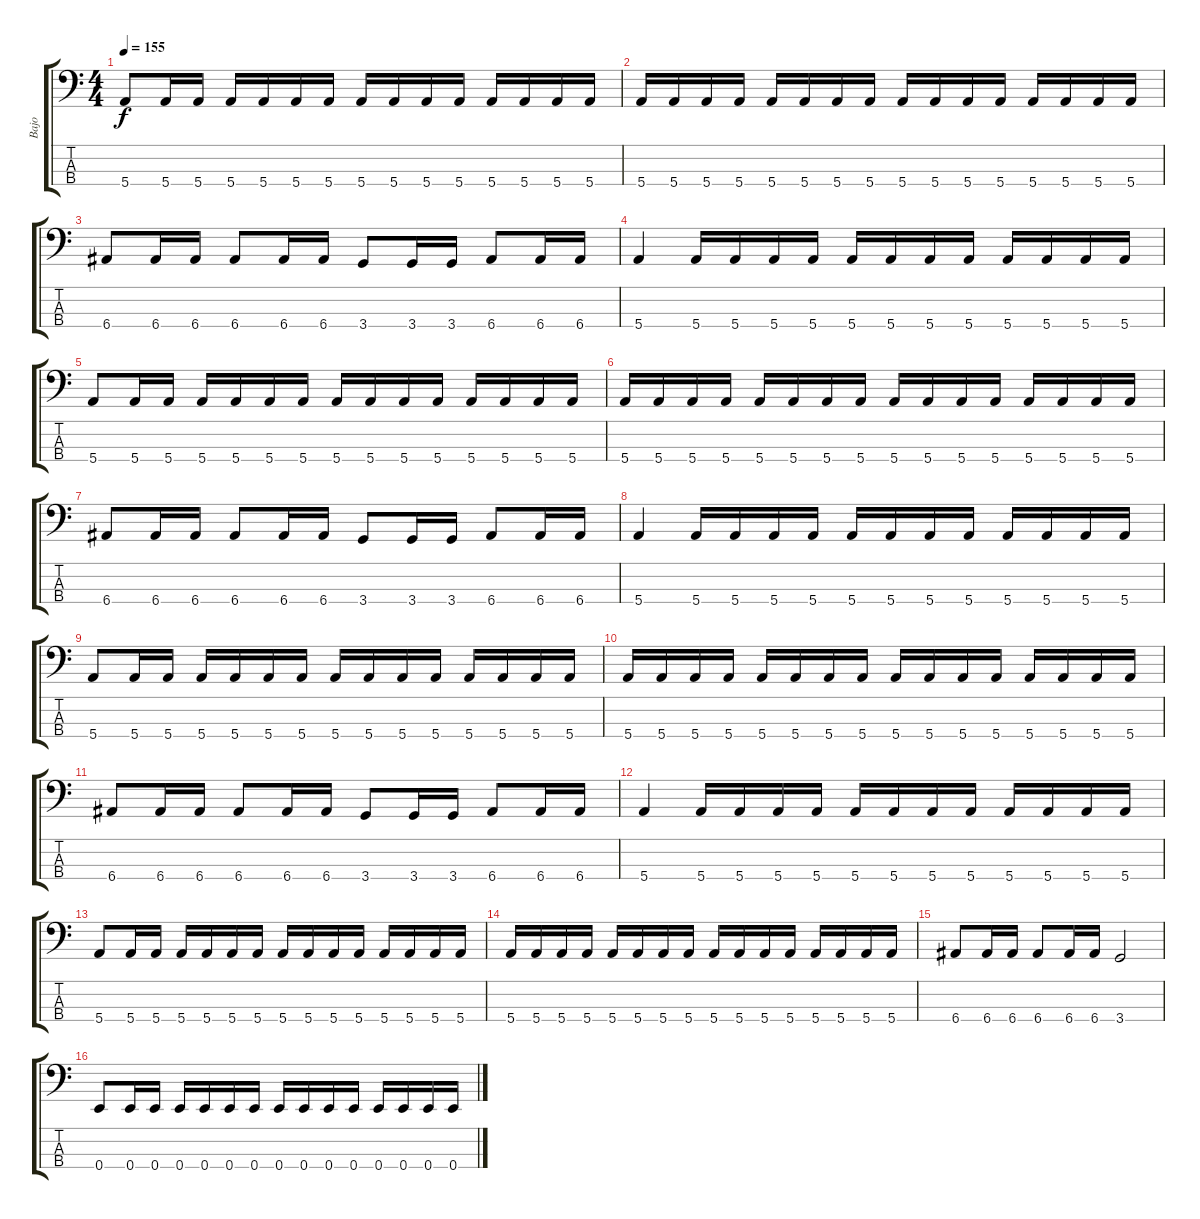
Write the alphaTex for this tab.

\track ("Bajo" "Bajo") {instrument electricbasspick}
\staff {score tabs}
\tuning (G2 D2 A1 E1) {hide}
\ts (4 4)
\tempo 155
\clef f4
\ks c
5.4.8{dy f} 5.4.16 5.4.16 5.4.16 5.4.16 5.4.16 5.4.16 5.4.16 5.4.16 5.4.16 5.4.16 5.4.16 5.4.16 5.4.16 5.4.16 |
5.4.16 5.4.16 5.4.16 5.4.16 5.4.16 5.4.16 5.4.16 5.4.16 5.4.16 5.4.16 5.4.16 5.4.16 5.4.16 5.4.16 5.4.16 5.4.16 |
6.4.8 6.4.16 6.4.16 6.4.8 6.4.16 6.4.16 3.4.8 3.4.16 3.4.16 6.4.8 6.4.16 6.4.16 |
5.4.4 5.4.16 5.4.16 5.4.16 5.4.16 5.4.16 5.4.16 5.4.16 5.4.16 5.4.16 5.4.16 5.4.16 5.4.16 |
5.4.8 5.4.16 5.4.16 5.4.16 5.4.16 5.4.16 5.4.16 5.4.16 5.4.16 5.4.16 5.4.16 5.4.16 5.4.16 5.4.16 5.4.16 |
5.4.16 5.4.16 5.4.16 5.4.16 5.4.16 5.4.16 5.4.16 5.4.16 5.4.16 5.4.16 5.4.16 5.4.16 5.4.16 5.4.16 5.4.16 5.4.16 |
6.4.8 6.4.16 6.4.16 6.4.8 6.4.16 6.4.16 3.4.8 3.4.16 3.4.16 6.4.8 6.4.16 6.4.16 |
5.4.4 5.4.16 5.4.16 5.4.16 5.4.16 5.4.16 5.4.16 5.4.16 5.4.16 5.4.16 5.4.16 5.4.16 5.4.16 |
5.4.8 5.4.16 5.4.16 5.4.16 5.4.16 5.4.16 5.4.16 5.4.16 5.4.16 5.4.16 5.4.16 5.4.16 5.4.16 5.4.16 5.4.16 |
5.4.16 5.4.16 5.4.16 5.4.16 5.4.16 5.4.16 5.4.16 5.4.16 5.4.16 5.4.16 5.4.16 5.4.16 5.4.16 5.4.16 5.4.16 5.4.16 |
6.4.8 6.4.16 6.4.16 6.4.8 6.4.16 6.4.16 3.4.8 3.4.16 3.4.16 6.4.8 6.4.16 6.4.16 |
5.4.4 5.4.16 5.4.16 5.4.16 5.4.16 5.4.16 5.4.16 5.4.16 5.4.16 5.4.16 5.4.16 5.4.16 5.4.16 |
5.4.8 5.4.16 5.4.16 5.4.16 5.4.16 5.4.16 5.4.16 5.4.16 5.4.16 5.4.16 5.4.16 5.4.16 5.4.16 5.4.16 5.4.16 |
5.4.16 5.4.16 5.4.16 5.4.16 5.4.16 5.4.16 5.4.16 5.4.16 5.4.16 5.4.16 5.4.16 5.4.16 5.4.16 5.4.16 5.4.16 5.4.16 |
6.4.8 6.4.16 6.4.16 6.4.8 6.4.16 6.4.16 3.4.2 |
0.4.8 0.4.16 0.4.16 0.4.16 0.4.16 0.4.16 0.4.16 0.4.16 0.4.16 0.4.16 0.4.16 0.4.16 0.4.16 0.4.16 0.4.16
